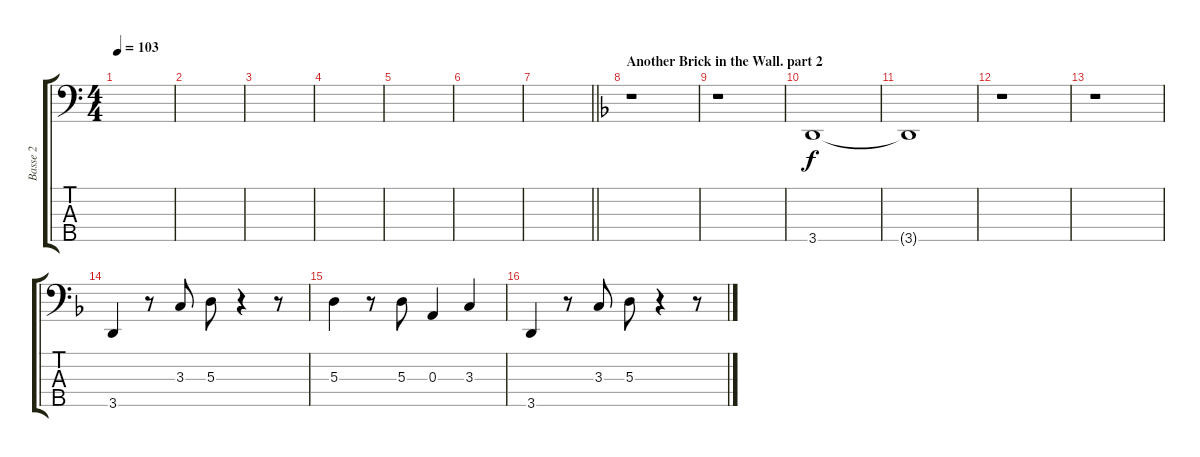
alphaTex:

\track ("Basse 2" "Basse 2") {instrument acousticguitarsteel}
\staff {score tabs}
\tuning (G2 D2 A1 E1 B0) {hide}
\ts (4 4)
\tempo 103
\clef f4
\ks c
|
|
|
|
|
|
\barLineRight lightlight
|
\section ("" "Another Brick in the Wall. part 2")
\ks dminor
r.1{instrument electricbasspick} |
r.1 |
3.5.1 |
3.5{t}.1 |
r.1 |
r.1 |
3.5.4 r.8 3.3.8 5.3.8 r.4 r.8 |
5.3.4 r.8 5.3.8 0.3.4 3.3.4 |
3.5.4 r.8 3.3.8 5.3.8 r.4 r.8
